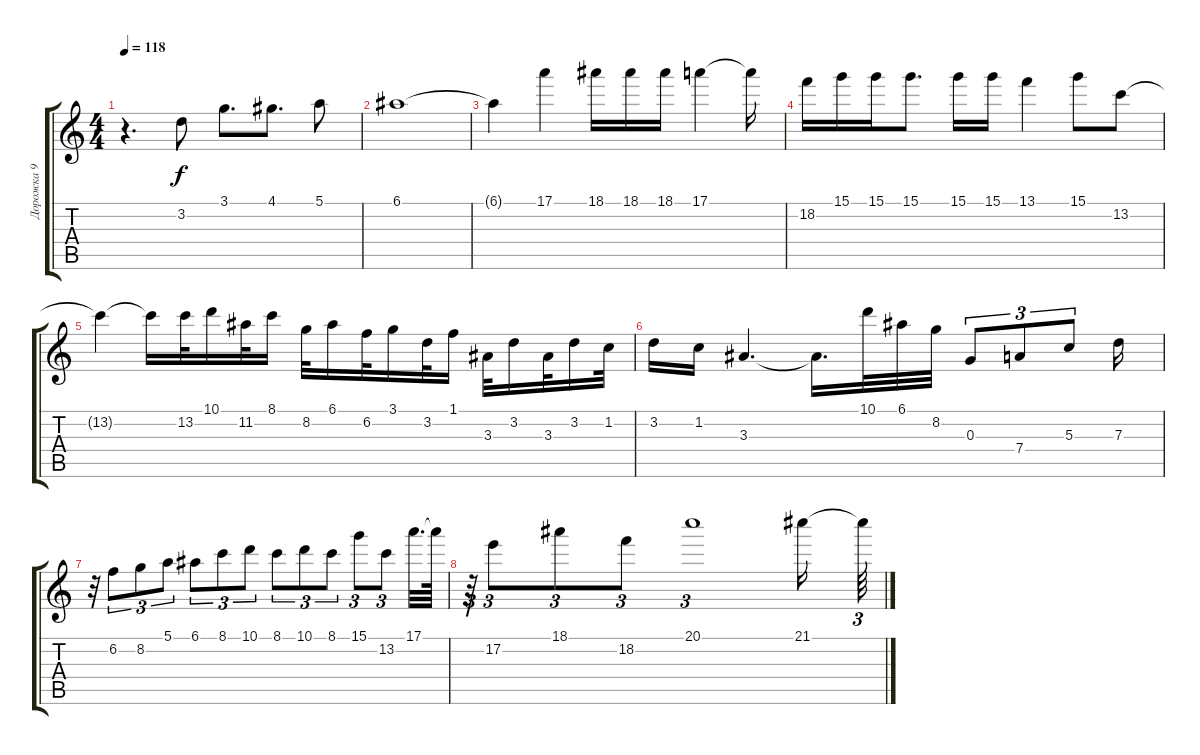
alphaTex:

\track ("Дорожка 9" "Дорожка 9") {instrument electricguitarclean}
\staff {score tabs}
\tuning (E4 B3 G3 D3 A2 E2) {hide}
\ts (4 4)
\tempo 118
\clef g2
\ks c
r.4{d dy f} 3.2.8{volume 16 instrument distortionguitar} 3.1.8{d} 4.1.8{d} 5.1.8 |
6.1.1 |
6.1{t}.4 17.1.4 18.1.16 18.1.16 18.1.16 17.1.4 17.1{t}.16 |
18.2.16 15.1.16 15.1.16 15.1.8{d} 15.1.16 15.1.16 13.1.4 15.1.8 13.2.8 |
13.2{t}.4 13.2{t}.16 13.2.32 10.1.16 11.2.32 8.1.16 8.2.32 6.1.16 6.2.32 3.1.16 3.2.32 1.1.16 3.3.32 3.2.16 3.3.32 3.2.16 1.2.32 |
3.2.16 1.2.16 3.3.4{d} 3.3{t}.16{d} 10.1.32 6.1.32 8.2.32 0.3.8{tu (3 2)} 7.4.8{tu (3 2)} 5.3.8{tu (3 2)} 7.3.16 |
r.32 6.2.8{tu (3 2)} 8.2.8{tu (3 2)} 5.1.8{tu (3 2)} 6.1.8{tu (3 2)} 8.1.8{tu (3 2)} 10.1.8{tu (3 2)} 8.1.8{tu (3 2)} 10.1.8{tu (3 2)} 8.1.8{tu (3 2)} 15.1.8{tu (3 2)} 13.2.8{tu (3 2)} 17.1.32{d} 17.1{t}.64 |
r.64{tu (3 2)} 17.2.8{tu (3 2)} 18.1.8{tu (3 2)} 18.2.8{tu (3 2)} 20.1.1{tu (3 2)} 21.1.16 21.1{t}.64{tu (3 2)}
